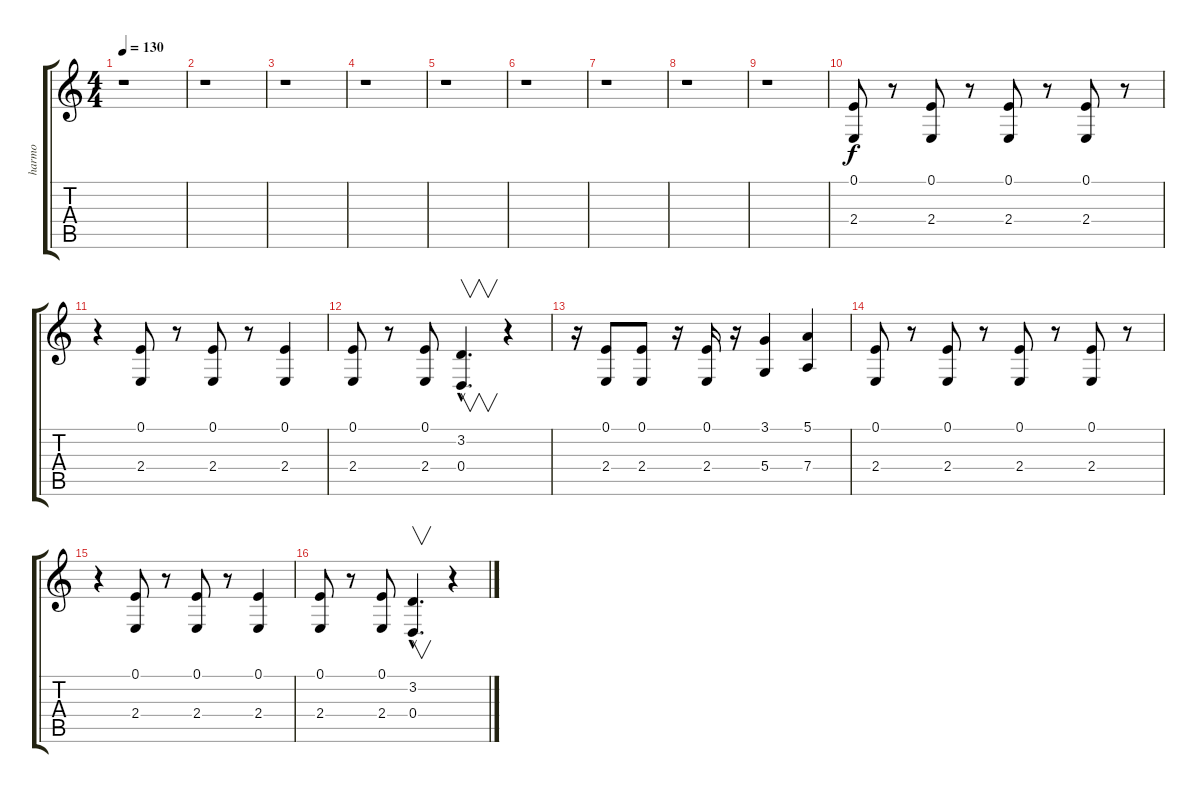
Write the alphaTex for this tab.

\track ("harmo" "harmo") {instrument harmonica}
\staff {score tabs}
\tuning (E4 B3 G3 D3 A2 E2) {hide}
\ts (4 4)
\tempo 130
\clef g2
\ks c
r.1{dy f instrument harmonica} |
r.1 |
r.1 |
r.1 |
r.1 |
r.1 |
r.1 |
r.1 |
r.1 |
(0.1 2.4).8 r.8 (0.1 2.4).8 r.8 (0.1 2.4).8 r.8 (0.1 2.4).8 r.8 |
r.4 (0.1 2.4).8 r.8 (0.1 2.4).8 r.8 (0.1 2.4).4 |
(0.1 2.4).8 r.8 (0.1 2.4).8 (3.2{hac} 0.4{hac}).4{v d} r.4 |
r.16 (0.1 2.4).8 (0.1 2.4).8 r.16 (0.1 2.4).16 r.16 (3.1 5.4).4 (5.1 7.4).4 |
(0.1 2.4).8 r.8 (0.1 2.4).8 r.8 (0.1 2.4).8 r.8 (0.1 2.4).8 r.8 |
r.4 (0.1 2.4).8 r.8 (0.1 2.4).8 r.8 (0.1 2.4).4 |
(0.1 2.4).8 r.8 (0.1 2.4).8 (3.2{hac} 0.4{hac}).4{v d} r.4
